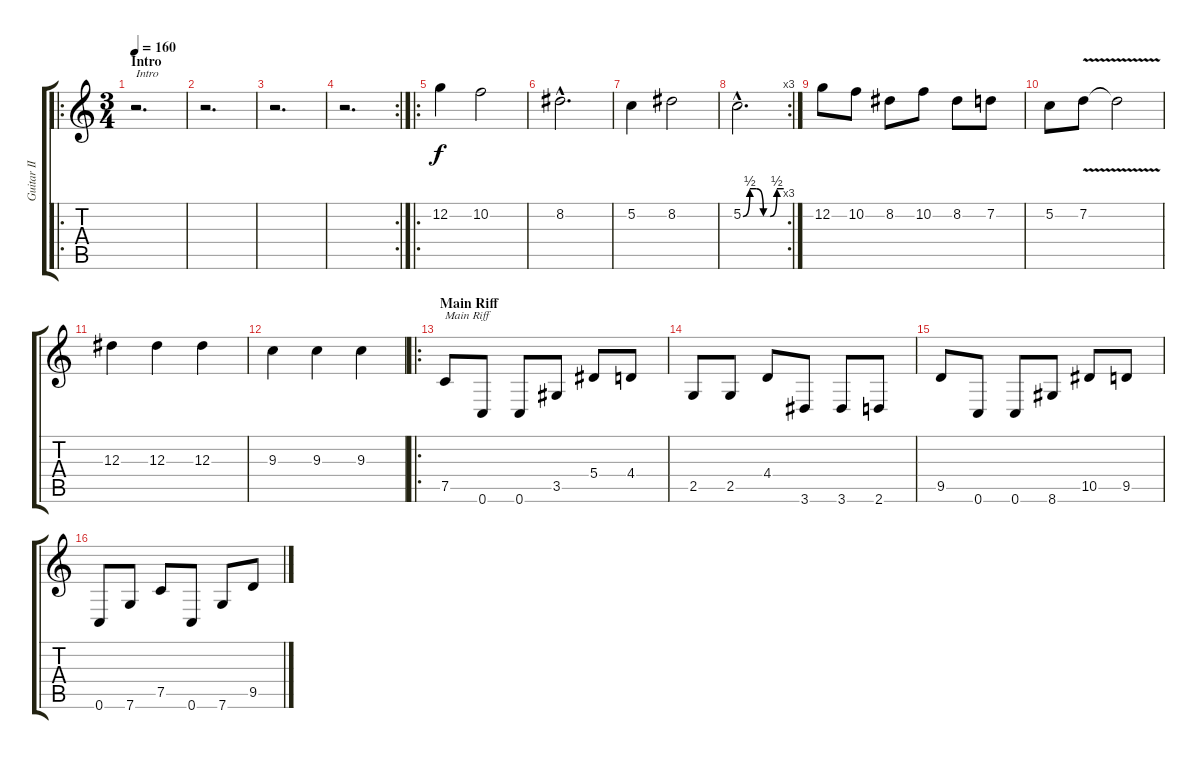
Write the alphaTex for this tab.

\track ("Guitar II" "Guitar II") {instrument distortionguitar}
\staff {score tabs}
\tuning (C4 G3 Eb3 Bb2 F2 C2) {hide}
\ro
\ts (3 4)
\section ("" "Intro")
\tempo 160
\clef g2
\ks c
r.2{d txt "Intro" dy f instrument distortionguitar} |
r.2{d} |
r.2{d} |
\rc 2
r.2{d} |
\ro
12.2.4 10.2.2 |
8.2{hac}.2{d} |
5.2.4 8.2.2 |
\rc 3
5.2{be (custom 0 0 10 2 20 2 30 0 40 0 50 2 60 2) hac}.2{d} |
12.2.8 10.2.8 8.2.8 10.2.8 8.2.8 7.2.8 |
5.2.8 7.2{v}.8 7.2{t}.2 |
12.3.4 12.3.4 12.3.4 |
9.3.4 9.3.4 9.3.4 |
\ro
\section ("" "Main Riff")
7.5.8{txt "Main Riff"} 0.6.8 0.6.8 3.5.8 5.4.8 4.4.8 |
2.5.8 2.5.8 4.4.8 3.6.8 3.6.8 2.6.8 |
9.5.8 0.6.8 0.6.8 8.6.8 10.5.8 9.5.8 |
0.6.8 7.6.8 7.5.8 0.6.8 7.6.8 9.5.8
